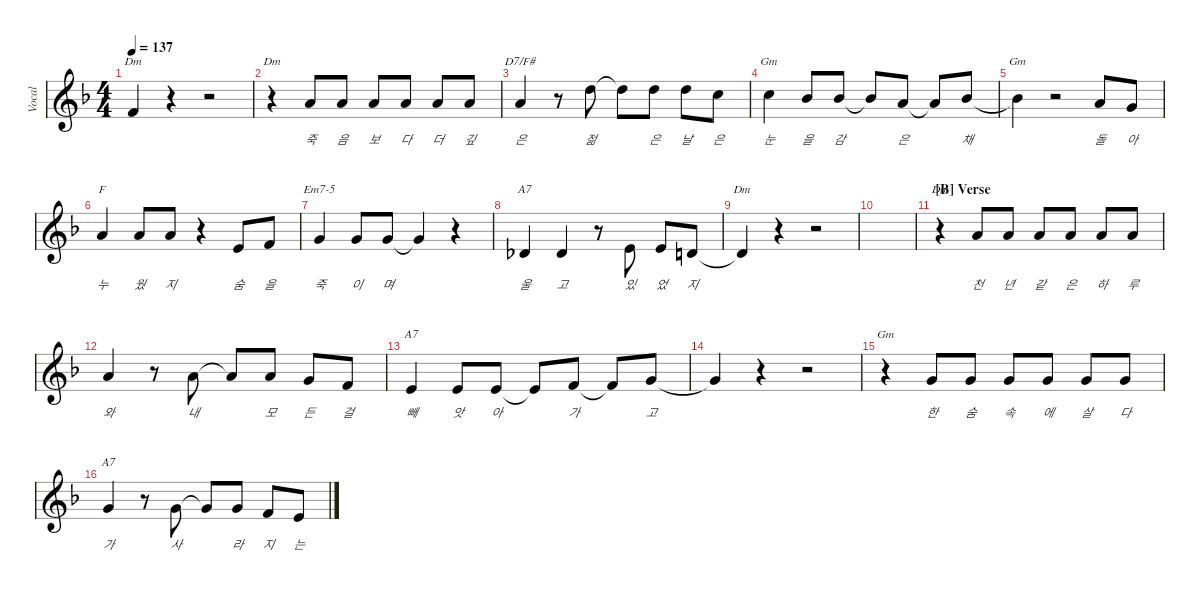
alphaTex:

\defaultSystemsLayout 4
\hideDynamics
\bracketExtendMode nobrackets
\track ("Singer" "Vocal") {defaultSystemsLayout 4 instrument voiceoohs}
\staff {score}
\tuning (E4 B3 G3 D3 A2 E2)
\chord ("Dm" x x x x x x)
\chord ("A7" 0 x x x x x) {showdiagram false showfingering false}
\chord ("Gm" x x x x x x)
\chord ("A7" 3 x x x x x) {showdiagram false showfingering false}
\chord ("Dm" x 3 x x x x) {showdiagram false showfingering false}
\chord ("Dm" 1 x x x x x) {showdiagram false showfingering false}
\chord ("D7/F#" 5 x x x x x) {showdiagram false showfingering false}
\chord ("Gm" 8 x x x x x) {firstfret 8 showdiagram false showfingering false}
\chord ("Gm" 6 x x x x x) {firstfret 6 showdiagram false showfingering false}
\chord ("F" 5 x x x x x) {showdiagram false showfingering false}
\chord ("Em7-5" 3 x x x x x) {showdiagram false showfingering false}
\chord ("A7" x 2 x x x x) {showdiagram false showfingering false}
\ts (4 4)
\tempo 137
\clef g2
\ks f
1.1{t acc forcenatural}.4{ch "Dm" dy mf beam Up} r.4{beam Down} r.2{beam Down} |
r.4{ch "Dm" beam Down} 5.1{acc forcenatural}.8{lyrics (0 "죽") lyrics (1 "") lyrics (2 "") lyrics (3 "") lyrics (4 "") beam Up} 5.1{acc forcenatural}.8{lyrics (0 "음") lyrics (1 "") lyrics (2 "") lyrics (3 "") lyrics (4 "") beam Up} 5.1{acc forcenatural}.8{lyrics (0 "보") lyrics (1 "") lyrics (2 "") lyrics (3 "") lyrics (4 "") beam Up} 5.1{acc forcenatural}.8{lyrics (0 "다") lyrics (1 "") lyrics (2 "") lyrics (3 "") lyrics (4 "") beam Up} 5.1{acc forcenatural}.8{lyrics (0 "더") lyrics (1 "") lyrics (2 "") lyrics (3 "") lyrics (4 "") beam Up} 5.1{acc forcenatural}.8{lyrics (0 "깊") lyrics (1 "") lyrics (2 "") lyrics (3 "") lyrics (4 "") beam Up} |
5.1{acc forcenatural}.4{ch "D7/F#" lyrics (0 "은") lyrics (1 "") lyrics (2 "") lyrics (3 "") lyrics (4 "") beam Up} r.8{beam Down} 10.1{acc forcenatural}.8{lyrics (0 "젊") lyrics (1 "") lyrics (2 "") lyrics (3 "") lyrics (4 "") beam Down} 10.1{t acc forcenatural}.8{beam Down} 10.1{acc forcenatural}.8{lyrics (0 "은") lyrics (1 "") lyrics (2 "") lyrics (3 "") lyrics (4 "") beam Down} 10.1{acc forcenatural}.8{lyrics (0 "날") lyrics (1 "") lyrics (2 "") lyrics (3 "") lyrics (4 "") beam Down} 8.1{acc forcenatural}.8{lyrics (0 "은") lyrics (1 "") lyrics (2 "") lyrics (3 "") lyrics (4 "") beam Down} |
8.1{acc forcenatural}.4{ch "Gm" lyrics (0 "눈") lyrics (1 "") lyrics (2 "") lyrics (3 "") lyrics (4 "") beam Down} 6.1{acc b}.8{lyrics (0 "을") lyrics (1 "") lyrics (2 "") lyrics (3 "") lyrics (4 "") beam Up} 6.1{acc b}.8{lyrics (0 "감") lyrics (1 "") lyrics (2 "") lyrics (3 "") lyrics (4 "") beam Up} 6.1{t acc b}.8{beam Up} 5.1{acc forcenatural}.8{lyrics (0 "은") lyrics (1 "") lyrics (2 "") lyrics (3 "") lyrics (4 "") beam Up} 5.1{t acc forcenatural}.8{beam Up} 6.1{acc b}.8{lyrics (0 "채") lyrics (1 "") lyrics (2 "") lyrics (3 "") lyrics (4 "") beam Up} |
6.1{t acc b}.4{ch "Gm" beam Down} r.2{beam Down} 5.1{acc forcenatural}.8{lyrics (0 "돌") lyrics (1 "") lyrics (2 "") lyrics (3 "") lyrics (4 "") beam Up} 3.1{acc forcenatural}.8{lyrics (0 "아") lyrics (1 "") lyrics (2 "") lyrics (3 "") lyrics (4 "") beam Up} |
5.1{acc forcenatural}.4{ch "F" lyrics (0 "누") lyrics (1 "") lyrics (2 "") lyrics (3 "") lyrics (4 "") beam Up} 5.1{acc forcenatural}.8{lyrics (0 "웠") lyrics (1 "") lyrics (2 "") lyrics (3 "") lyrics (4 "") beam Up} 5.1{acc forcenatural}.8{lyrics (0 "지") lyrics (1 "") lyrics (2 "") lyrics (3 "") lyrics (4 "") beam Up} r.4{beam Down} 0.1{acc forcenatural}.8{lyrics (0 "숨") lyrics (1 "") lyrics (2 "") lyrics (3 "") lyrics (4 "") beam Up} 1.1{acc forcenatural}.8{lyrics (0 "을") lyrics (1 "") lyrics (2 "") lyrics (3 "") lyrics (4 "") beam Up} |
3.1{acc forcenatural}.4{ch "Em7-5" lyrics (0 "죽") lyrics (1 "") lyrics (2 "") lyrics (3 "") lyrics (4 "") beam Up} 3.1{acc forcenatural}.8{lyrics (0 "이") lyrics (1 "") lyrics (2 "") lyrics (3 "") lyrics (4 "") beam Up} 3.1{acc forcenatural}.8{lyrics (0 "며") lyrics (1 "") lyrics (2 "") lyrics (3 "") lyrics (4 "") beam Up} 3.1{t acc forcenatural}.4{beam Up} r.4{beam Down} |
2.2{acc b}.4{ch "A7" lyrics (0 "울") lyrics (1 "") lyrics (2 "") lyrics (3 "") lyrics (4 "") beam Up} 2.2{acc b}.4{lyrics (0 "고") lyrics (1 "") lyrics (2 "") lyrics (3 "") lyrics (4 "") beam Up} r.8{beam Down} 0.1{acc forcenatural}.8{lyrics (0 "있") lyrics (1 "") lyrics (2 "") lyrics (3 "") lyrics (4 "") beam Up} 0.1{acc forcenatural}.8{lyrics (0 "었") lyrics (1 "") lyrics (2 "") lyrics (3 "") lyrics (4 "") beam Up} 3.2{acc forcenatural}.8{lyrics (0 "지") lyrics (1 "") lyrics (2 "") lyrics (3 "") lyrics (4 "") beam Up} |
3.2{t acc forcenatural}.4{ch "Dm" beam Up} r.4{beam Down} r.2{beam Down} |
|
\section ("B" "Verse")
r.4{ch "Dm" beam Down} 5.1{acc forcenatural}.8{lyrics (0 "천") lyrics (1 "") lyrics (2 "") lyrics (3 "") lyrics (4 "") beam Up} 5.1{acc forcenatural}.8{lyrics (0 "년") lyrics (1 "") lyrics (2 "") lyrics (3 "") lyrics (4 "") beam Up} 5.1{acc forcenatural}.8{lyrics (0 "같") lyrics (1 "") lyrics (2 "") lyrics (3 "") lyrics (4 "") beam Up} 5.1{acc forcenatural}.8{lyrics (0 "은") lyrics (1 "") lyrics (2 "") lyrics (3 "") lyrics (4 "") beam Up} 5.1{acc forcenatural}.8{lyrics (0 "하") lyrics (1 "") lyrics (2 "") lyrics (3 "") lyrics (4 "") beam Up} 5.1{acc forcenatural}.8{lyrics (0 "루") lyrics (1 "") lyrics (2 "") lyrics (3 "") lyrics (4 "") beam Up} |
5.1{acc forcenatural}.4{lyrics (0 "와") lyrics (1 "") lyrics (2 "") lyrics (3 "") lyrics (4 "") beam Up} r.8{beam Down} 5.1{acc forcenatural}.8{lyrics (0 "내") lyrics (1 "") lyrics (2 "") lyrics (3 "") lyrics (4 "") beam Up} 5.1{t acc forcenatural}.8{beam Up} 5.1{acc forcenatural}.8{lyrics (0 "모") lyrics (1 "") lyrics (2 "") lyrics (3 "") lyrics (4 "") beam Up} 3.1{acc forcenatural}.8{lyrics (0 "든") lyrics (1 "") lyrics (2 "") lyrics (3 "") lyrics (4 "") beam Up} 1.1{acc forcenatural}.8{lyrics (0 "걸") lyrics (1 "") lyrics (2 "") lyrics (3 "") lyrics (4 "") beam Up} |
0.1{acc forcenatural}.4{ch "A7" lyrics (0 "빼") lyrics (1 "") lyrics (2 "") lyrics (3 "") lyrics (4 "") beam Up} 0.1{acc forcenatural}.8{lyrics (0 "앗") lyrics (1 "") lyrics (2 "") lyrics (3 "") lyrics (4 "") beam Up} 0.1{acc forcenatural}.8{lyrics (0 "아") lyrics (1 "") lyrics (2 "") lyrics (3 "") lyrics (4 "") beam Up} 0.1{t acc forcenatural}.8{beam Up} 1.1{acc forcenatural}.8{lyrics (0 "가") lyrics (1 "") lyrics (2 "") lyrics (3 "") lyrics (4 "") beam Up} 1.1{t acc forcenatural}.8{beam Up} 3.1{acc forcenatural}.8{lyrics (0 "고") lyrics (1 "") lyrics (2 "") lyrics (3 "") lyrics (4 "") beam Up} |
3.1{t acc forcenatural}.4{beam Up} r.4{beam Down} r.2{beam Down} |
r.4{ch "Gm" beam Down} 3.1{acc forcenatural}.8{lyrics (0 "한") lyrics (1 "") lyrics (2 "") lyrics (3 "") lyrics (4 "") beam Up} 3.1{acc forcenatural}.8{lyrics (0 "숨") lyrics (1 "") lyrics (2 "") lyrics (3 "") lyrics (4 "") beam Up} 3.1{acc forcenatural}.8{lyrics (0 "속") lyrics (1 "") lyrics (2 "") lyrics (3 "") lyrics (4 "") beam Up} 3.1{acc forcenatural}.8{lyrics (0 "에") lyrics (1 "") lyrics (2 "") lyrics (3 "") lyrics (4 "") beam Up} 3.1{acc forcenatural}.8{lyrics (0 "살") lyrics (1 "") lyrics (2 "") lyrics (3 "") lyrics (4 "") beam Up} 3.1{acc forcenatural}.8{lyrics (0 "다") lyrics (1 "") lyrics (2 "") lyrics (3 "") lyrics (4 "") beam Up} |
3.1{acc forcenatural}.4{ch "A7" lyrics (0 "가") lyrics (1 "") lyrics (2 "") lyrics (3 "") lyrics (4 "") beam Up} r.8{beam Down} 3.1{acc forcenatural}.8{lyrics (0 "사") lyrics (1 "") lyrics (2 "") lyrics (3 "") lyrics (4 "") beam Up} 3.1{t acc forcenatural}.8{beam Up} 3.1{acc forcenatural}.8{lyrics (0 "라") lyrics (1 "") lyrics (2 "") lyrics (3 "") lyrics (4 "") beam Up} 1.1{acc forcenatural}.8{lyrics (0 "지") lyrics (1 "") lyrics (2 "") lyrics (3 "") lyrics (4 "") beam Up} 0.1{acc forcenatural}.8{lyrics (0 "는") lyrics (1 "") lyrics (2 "") lyrics (3 "") lyrics (4 "") beam Up}
